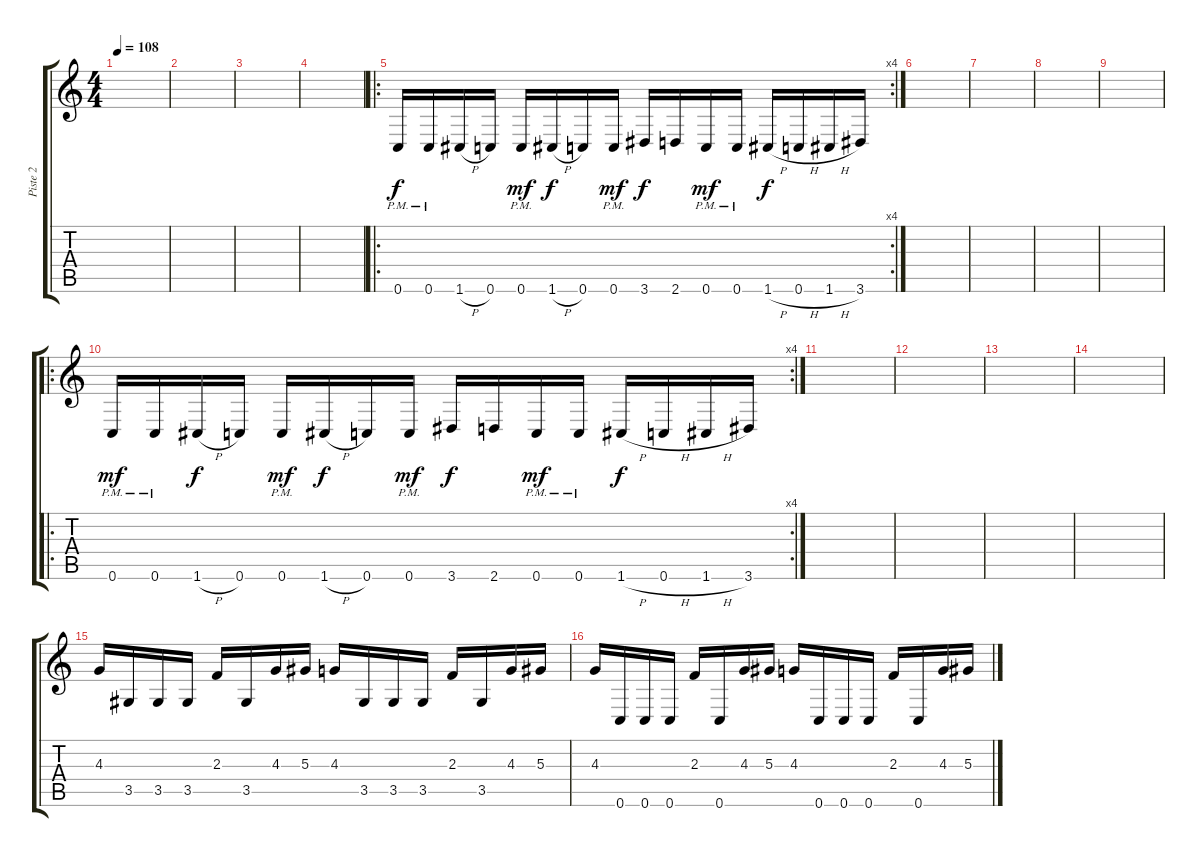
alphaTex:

\track ("Piste 2" "Piste 2") {instrument distortionguitar}
\staff {score tabs}
\tuning (C4 G3 Eb3 Bb2 F2 C2) {hide}
\ts (4 4)
\tempo 108
\clef g2
\ks c
|
|
|
|
\ro
\rc 4
0.6{pm}.16 0.6{pm}.16 1.6{h}.16{dy f} 0.6.16 0.6{pm}.16{dy mf} 1.6{h}.16{dy f} 0.6.16 0.6{pm}.16{dy mf} 3.6.16{dy f} 2.6.16 0.6{pm}.16{dy mf} 0.6{pm}.16 1.6{h}.16{dy f} 0.6{h}.16 1.6{h}.16 3.6.16 |
|
|
|
|
\ro
\rc 4
0.6{pm}.16{dy mf} 0.6{pm}.16 1.6{h}.16{dy f} 0.6.16 0.6{pm}.16{dy mf} 1.6{h}.16{dy f} 0.6.16 0.6{pm}.16{dy mf} 3.6.16{dy f} 2.6.16 0.6{pm}.16{dy mf} 0.6{pm}.16 1.6{h}.16{dy f} 0.6{h}.16 1.6{h}.16 3.6.16 |
|
|
|
|
4.3.16 3.5.16 3.5.16 3.5.16 2.3.16 3.5.16 4.3.16 5.3.16 4.3.16 3.5.16 3.5.16 3.5.16 2.3.16 3.5.16 4.3.16 5.3.16 |
4.3.16 0.6.16 0.6.16 0.6.16 2.3.16 0.6.16 4.3.16 5.3.16 4.3.16 0.6.16 0.6.16 0.6.16 2.3.16 0.6.16 4.3.16 5.3.16
